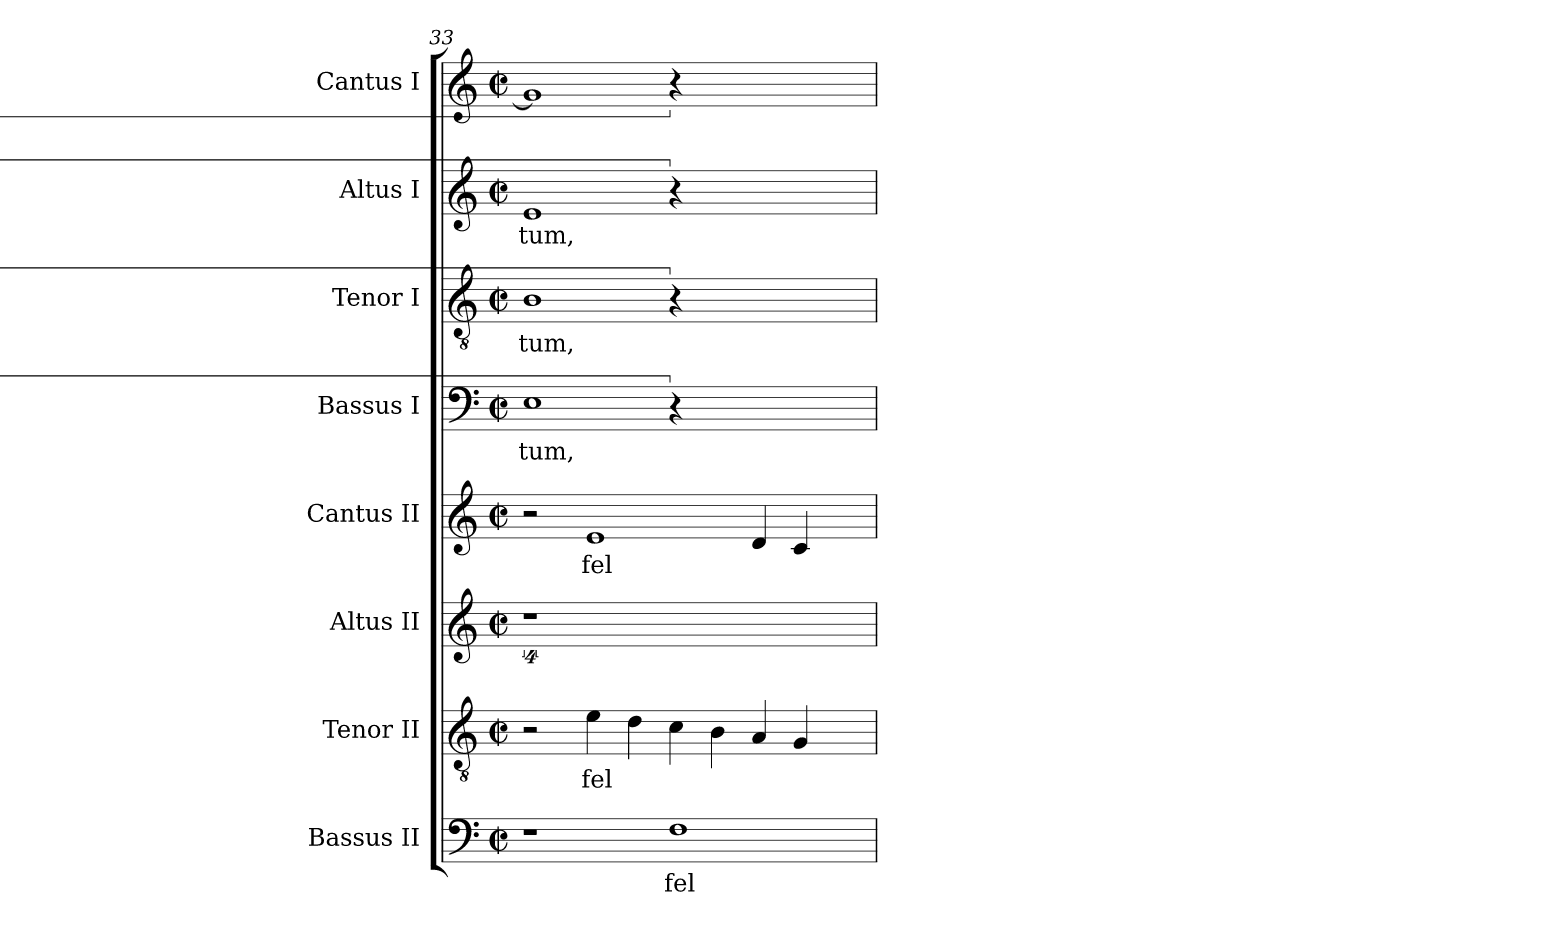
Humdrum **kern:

**kern	**text	**kern	**text	**kern	**kern	**text	**kern	**text	**kern	**text	**kern	**text	**kern
*part8	*part8	*part7	*part7	*part6	*part5	*part5	*part4	*part4	*part3	*part3	*part2	*part2	*part1
*staff8	*staff8	*staff7	*staff7	*staff6	*staff5	*staff5	*staff4	*staff4	*staff3	*staff3	*staff2	*staff2	*staff1
*I"Bassus II	*	*I"Tenor II	*	*I"Altus II	*I"Cantus II	*	*I"Bassus I	*	*I"Tenor I	*	*I"Altus I	*	*I"Cantus I
*clefF4	*	*clefGv2	*	*clefG2	*clefG2	*	*clefF4	*	*clefGv2	*	*clefG2	*	*clefG2
*M2/2	*	*M2/2	*	*M2/2	*M2/2	*	*M2/2	*	*M2/2	*	*M2/2	*	*M2/2
*met(c|)	*	*met(c|)	*	*met(c|)	*met(c|)	*	*met(c|)	*	*met(c|)	*	*met(c|)	*	*met(c|)
=33	=33	=33	=33	=33	=33	=33	=33	=33	=33	=33	=33	=33	=33
!	!	!	!	!	!	!	!	!LO:LY:b:cj	!	!LO:LY:b:cj	!	!LO:LY:b:cj	!
1r	.	2r	.	4%5r	2r	.	1E	tum,	1B	tum,	1e	tum,	1g#]
!	!	!	!LO:LY:b	!	!	!LO:LY:b:cj	!	!	!	!	!	!	!
.	.	4e\	fel	.	1e	fel	.	.	.	.	.	.	.
.	.	4d\	.	.	.	.	.	.	.	.	.	.	.
!	!LO:LY:b:cj	!	!	!	!	!	!LO:N:vis=1	!	!LO:N:vis=1	!	!LO:N:vis=1	!	!LO:N:vis=1
1F	fel	4c\	.	.	.	.	4%5r	.	4%5r	.	4%5r	.	4%5r
.	.	4B\	.	1ryy	.	.	.	.	.	.	.	.	.
.	.	4A/	.	.	4d/	.	.	.	.	.	.	.	.
.	.	4G/	.	.	4c/	.	.	.	.	.	.	.	.
4ryy	.	4ryy	.	.	4ryy	.	.	.	.	.	.	.	.
=	=	=	=	=	=	=	=	=	=	=	=	=	=
*-	*-	*-	*-	*-	*-	*-	*-	*-	*-	*-	*-	*-	*-
